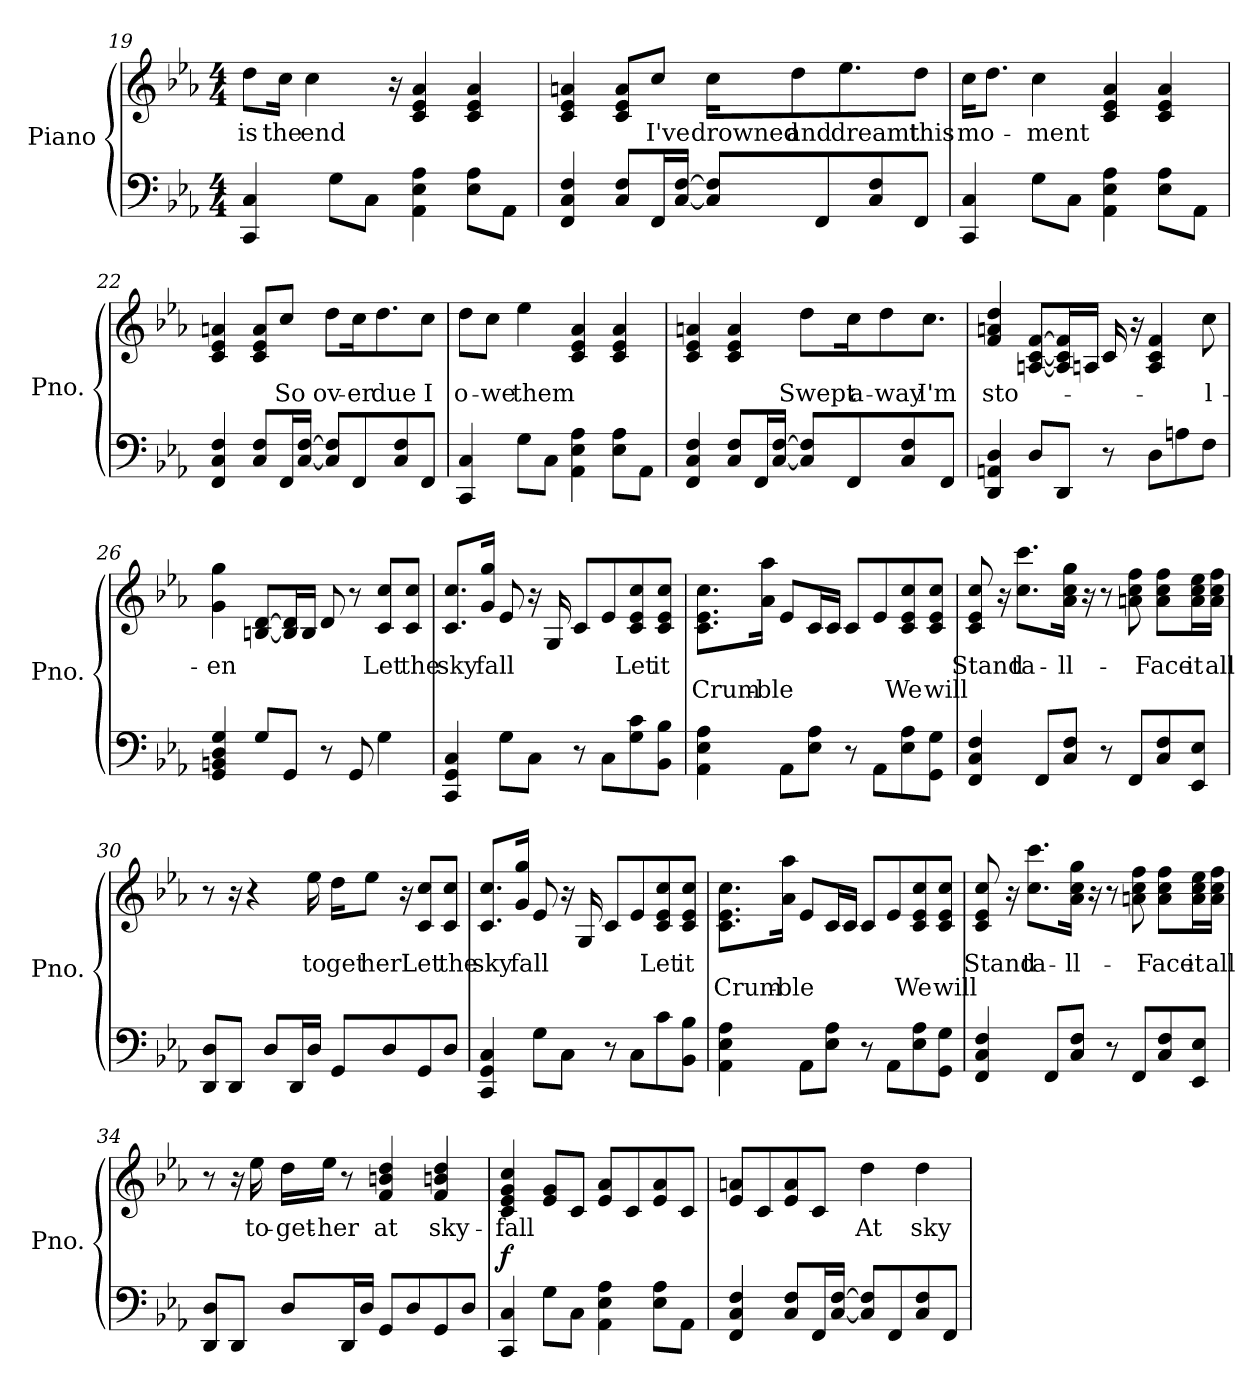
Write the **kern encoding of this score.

**kern	**kern	**text	**text	**dynam
*part1	*part1	*part1	*part1	*part1
*staff2	*staff1	*staff1	*staff1	*staff1/2
*I"Piano	*	*	*	*
*I'Pno.	*	*	*	*
*clefF4	*clefG2	*	*	*
*k[b-e-a-]	*k[b-e-a-]	*	*	*
*M4/4	*M4/4	*	*	*
=19	=19	=19	=19	=19
!	!	!LO:LY:b	!	!
4CC/ 4C/	8dd\L	is	.	.
!	!	!LO:LY:b	!	!
.	16cc\Jk	the	.	.
!	!	!LO:LY:b	!	!
.	4cc\	end	.	.
8G\L	.	.	.	.
8C\J	.	.	.	.
.	16r	.	.	.
4AA-\ 4E-\ 4A-\	4c/ 4e-/ 4a-/	.	.	.
8E-\ 8A-\L	4c/ 4e-/ 4a-/	.	.	.
8AA-\J	.	.	.	.
!!LO:LB:g=z
=20	=20	=20	=20	=20
4FF/ 4C/ 4F/	4c/ 4e-/ 4an/	.	.	.
8C/ 8F/L	8c/ 8e-/ 8a/L	.	.	.
!	!	!LO:LY:b	!	!
16FF/L	8cc/J	I've	.	.
[16C/ [16F/JJ	.	.	.	.
!	!	!LO:LY:b	!	!
8C/] 8F/]L	16cc\KL	drowned	.	.
!	!	!LO:LY:b	!	!
.	8dd\	and	.	.
8FF/	.	.	.	.
!	!	!LO:LY:b	!	!
.	8.ee-\	dreamt	.	.
8C/ 8F/	.	.	.	.
!	!	!LO:LY:b	!	!
8FF/J	8dd\J	this	.	.
=21	=21	=21	=21	=21
!	!	!LO:LY:b	!	!
4CC/ 4C/	16cc\KL	mo-	.	.
.	8.dd\J	.	.	.
!	!	!LO:LY:b	!	!
8G\L	4cc\	-ment	.	.
8C\J	.	.	.	.
4AA-\ 4E-\ 4A-\	4c/ 4e-/ 4a-/	.	.	.
8E-\ 8A-\L	4c/ 4e-/ 4a-/	.	.	.
8AA-\J	.	.	.	.
=22	=22	=22	=22	=22
4FF/ 4C/ 4F/	4c/ 4e-/ 4an/	.	.	.
8C/ 8F/L	8c/ 8e-/ 8a/L	.	.	.
!	!	!LO:LY:b	!	!
16FF/L	8cc/J	So	.	.
[16C/ [16F/JJ	.	.	.	.
!	!	!LO:LY:b	!	!
8C/] 8F/]L	8dd\L	ov-	.	.
!	!	!LO:LY:b	!	!
8FF/	16cc\K	-er	.	.
!	!	!LO:LY:b	!	!
.	8.dd\	due	.	.
8C/ 8F/	.	.	.	.
!	!	!LO:LY:b	!	!
8FF/J	8cc\J	I	.	.
!!LO:PB:g=z
=23	=23	=23	=23	=23
!	!	!LO:LY:b	!	!
4CC/ 4C/	8dd\L	o-	.	.
!	!	!LO:LY:b	!	!
.	8cc\J	-we	.	.
!	!	!LO:LY:b	!	!
8G\L	4ee-\	them	.	.
8C\J	.	.	.	.
4AA-\ 4E-\ 4A-\	4c/ 4e-/ 4a-/	.	.	.
8E-\ 8A-\L	4c/ 4e-/ 4a-/	.	.	.
8AA-\J	.	.	.	.
=24	=24	=24	=24	=24
4FF/ 4C/ 4F/	4c/ 4e-/ 4an/	.	.	.
8C/ 8F/L	4c/ 4e-/ 4a/	.	.	.
16FF/L	.	.	.	.
[16C/ [16F/JJ	.	.	.	.
!	!	!LO:LY:b	!	!
8C/] 8F/]L	8dd\L	Swept	.	.
!	!	!LO:LY:b	!	!
8FF/	16cc\K	a-	.	.
!	!	!LO:LY:b	!	!
.	8dd\	way	.	.
8C/ 8F/	.	.	.	.
!	!	!LO:LY:b	!	!
.	8.cc\J	I'm	.	.
8FF/J	.	.	.	.
=25	=25	=25	=25	=25
!	!	!LO:LY:b	!	!
4DD/ 4AAn/ 4D/	4f/ 4an/ 4dd/	sto-	.	.
8D/L	[8An/ [8c/ [8f/L	.	.	.
8DD/J	16A/] 16c/] 16f/]L	.	.	.
.	16An/JJ	.	.	.
8r	16c/	.	.	.
.	16r	.	.	.
8D\L	4A/ 4c/ 4f/	.	.	.
8An\	.	.	.	.
!	!	!LO:LY:b	!	!
8F\J	8cc\	l-	.	.
!!LO:LB:g=z
=26	=26	=26	=26	=26
!	!	!LO:LY:b	!	!
4GG/ 4BBn/ 4D/ 4G/	4g\ 4gg\	-en	.	.
8G/L	[8Bn/ [8d/L	.	.	.
8GG/J	16B/] 16d/]L	.	.	.
.	16B/JJ	.	.	.
8r	8d/	.	.	.
8GG/	8r	.	.	.
!	!	!LO:LY:b	!	!
4G\	8c/ 8cc/L	Let	.	.
!	!	!LO:LY:b	!	!
.	8c/ 8cc/J	the	.	.
=27	=27	=27	=27	=27
!	!	!LO:LY:b	!	!
4CC/ 4GG/ 4C/	8.c/ 8.cc/L	sky	.	.
!	!	!LO:LY:b	!	!
.	16g/ 16gg/Jk	fall	.	.
8G\L	8e-/	.	.	.
8C\J	16r	.	.	.
.	16G/	.	.	.
8r	8c/L	.	.	.
8C\L	8e-/	.	.	.
!	!	!LO:LY:b	!	!
8G\ 8c\	8c/ 8e-/ 8cc/	Let	.	.
!	!	!LO:LY:b	!	!
8BB-\ 8B-\J	8c/ 8e-/ 8cc/J	it	.	.
=28	=28	=28	=28	=28
!	!	!	!LO:LY:b	!
4AA-\ 4E-\ 4A-\	8.c\ 8.e-\ 8.cc\L	.	Crum-	.
!	!	!	!LO:LY:b	!
.	16a-\ 16aa-\Jk	.	-ble	.
8AA-\L	8e-/L	.	.	.
8E-\ 8A-\J	16c/L	.	.	.
.	16c/JJ	.	.	.
8r	8c/L	.	.	.
8AA-\L	8e-/	.	.	.
!	!	!	!LO:LY:b	!
8E-\ 8A-\	8c/ 8e-/ 8cc/	.	We	.
!	!	!	!LO:LY:b	!
8GG\ 8G\J	8c/ 8e-/ 8cc/J	.	will	.
!!LO:LB:g=z
=29	=29	=29	=29	=29
!	!	!LO:LY:b	!	!
4FF/ 4C/ 4F/	8c/ 8e-/ 8cc/	Stand	.	.
.	16r	.	.	.
!	!	!LO:LY:b	!	!
.	8.cc\ 8.ccc\L	ta-	.	.
8FF/L	.	.	.	.
!	!	!LO:LY:b	!	!
8C/ 8F/J	16a-\ 16cc\ 16gg\Jk	ll-	.	.
.	16r	.	.	.
8r	8r	.	.	.
8FF/L	8an\ 8cc\ 8ff\	.	.	.
!	!	!LO:LY:b	!	!
8C/ 8F/	8a\ 8cc\ 8ff\L	Face	.	.
!	!	!LO:LY:b	!	!
8EE-/ 8E-/J	16a\ 16cc\ 16ee-\L	it	.	.
!	!	!LO:LY:b	!	!
.	16a\ 16cc\ 16ff\JJ	all	.	.
=30	=30	=30	=30	=30
8DD/ 8D/L	8r	.	.	.
8DD/J	16r	.	.	.
.	4r	.	.	.
8D/L	.	.	.	.
16DD/L	.	.	.	.
!	!	!LO:LY:b	!	!
16D/JJ	16ee-\	to	.	.
!	!	!LO:LY:b	!	!
8GG/L	16dd\KL	get	.	.
!	!	!LO:LY:b	!	!
.	8ee-\J	her	.	.
8D/	.	.	.	.
.	16r	.	.	.
!	!	!LO:LY:b	!	!
8GG/	8c/ 8cc/L	Let	.	.
!	!	!LO:LY:b	!	!
8D/J	8c/ 8cc/J	the	.	.
=31	=31	=31	=31	=31
!	!	!LO:LY:b	!	!
4CC/ 4GG/ 4C/	8.c/ 8.cc/L	sky	.	.
!	!	!LO:LY:b	!	!
.	16g/ 16gg/Jk	fall	.	.
8G\L	8e-/	.	.	.
8C\J	16r	.	.	.
.	16G/	.	.	.
8r	8c/L	.	.	.
8C\L	8e-/	.	.	.
!	!	!LO:LY:b	!	!
8c\	8c/ 8e-/ 8cc/	Let	.	.
!	!	!LO:LY:b	!	!
8BB-\ 8B-\J	8c/ 8e-/ 8cc/J	it	.	.
!!LO:LB:g=z
=32	=32	=32	=32	=32
!	!	!	!LO:LY:b	!
4AA-\ 4E-\ 4A-\	8.c\ 8.e-\ 8.cc\L	.	Crum-	.
!	!	!	!LO:LY:b	!
.	16a-\ 16aa-\Jk	.	-ble	.
8AA-\L	8e-/L	.	.	.
8E-\ 8A-\J	16c/L	.	.	.
.	16c/JJ	.	.	.
8r	8c/L	.	.	.
8AA-\L	8e-/	.	.	.
!	!	!	!LO:LY:b	!
8E-\ 8A-\	8c/ 8e-/ 8cc/	.	We	.
!	!	!	!LO:LY:b	!
8GG\ 8G\J	8c/ 8e-/ 8cc/J	.	will	.
=33	=33	=33	=33	=33
!	!	!LO:LY:b	!	!
4FF/ 4C/ 4F/	8c/ 8e-/ 8cc/	Stand	.	.
.	16r	.	.	.
!	!	!LO:LY:b	!	!
.	8.cc\ 8.ccc\L	ta-	.	.
8FF/L	.	.	.	.
!	!	!LO:LY:b	!	!
8C/ 8F/J	16a-\ 16cc\ 16gg\Jk	ll-	.	.
.	16r	.	.	.
8r	8r	.	.	.
8FF/L	8an\ 8cc\ 8ff\	.	.	.
!	!	!LO:LY:b	!	!
8C/ 8F/	8a\ 8cc\ 8ff\L	Face	.	.
!	!	!LO:LY:b	!	!
8EE-/ 8E-/J	16a\ 16cc\ 16ee-\L	it	.	.
!	!	!LO:LY:b	!	!
.	16a\ 16cc\ 16ff\JJ	all	.	.
=34	=34	=34	=34	=34
8DD/ 8D/L	8r	.	.	.
8DD/J	16r	.	.	.
!	!	!LO:LY:b	!	!
.	16ee-\	to-	.	.
!	!	!LO:LY:b	!	!
8D/L	16dd\LL	-get-	.	.
!	!	!LO:LY:b	!	!
.	16ee-\JJ	-her	.	.
16DD/L	8r	.	.	.
16D/JJ	.	.	.	.
!	!	!LO:LY:b	!	!
8GG/L	4f/ 4bn/ 4dd/	at	.	.
8D/	.	.	.	.
!	!	!LO:LY:b	!	!
8GG/	4f/ 4bn/ 4dd/	sky-	.	.
8D/J	.	.	.	.
!!LO:LB:g=z
=35	=35	=35	=35	=35
!	!	!LO:LY:b	!	!LO:DY:a=2
4CC/ 4C/	4c/ 4e-/ 4g/ 4cc/	-fall	.	f
8G\L	8e-/ 8g/L	.	.	.
8C\J	8c/J	.	.	.
4AA-\ 4E-\ 4A-\	8e-/ 8a-/L	.	.	.
.	8c/	.	.	.
8E-\ 8A-\L	8e-/ 8a-/	.	.	.
8AA-\J	8c/J	.	.	.
=36	=36	=36	=36	=36
4FF/ 4C/ 4F/	8e-/ 8an/L	.	.	.
.	8c/	.	.	.
8C/ 8F/L	8e-/ 8a/	.	.	.
16FF/L	8c/J	.	.	.
[16C/ [16F/JJ	.	.	.	.
!	!	!LO:LY:b	!	!
8C/] 8F/]L	4dd\	At	.	.
8FF/	.	.	.	.
!	!	!LO:LY:b	!	!
8C/ 8F/	4dd\	sky-	.	.
8FF/J	.	.	.	.
=	=	=	=	=
*-	*-	*-	*-	*-
